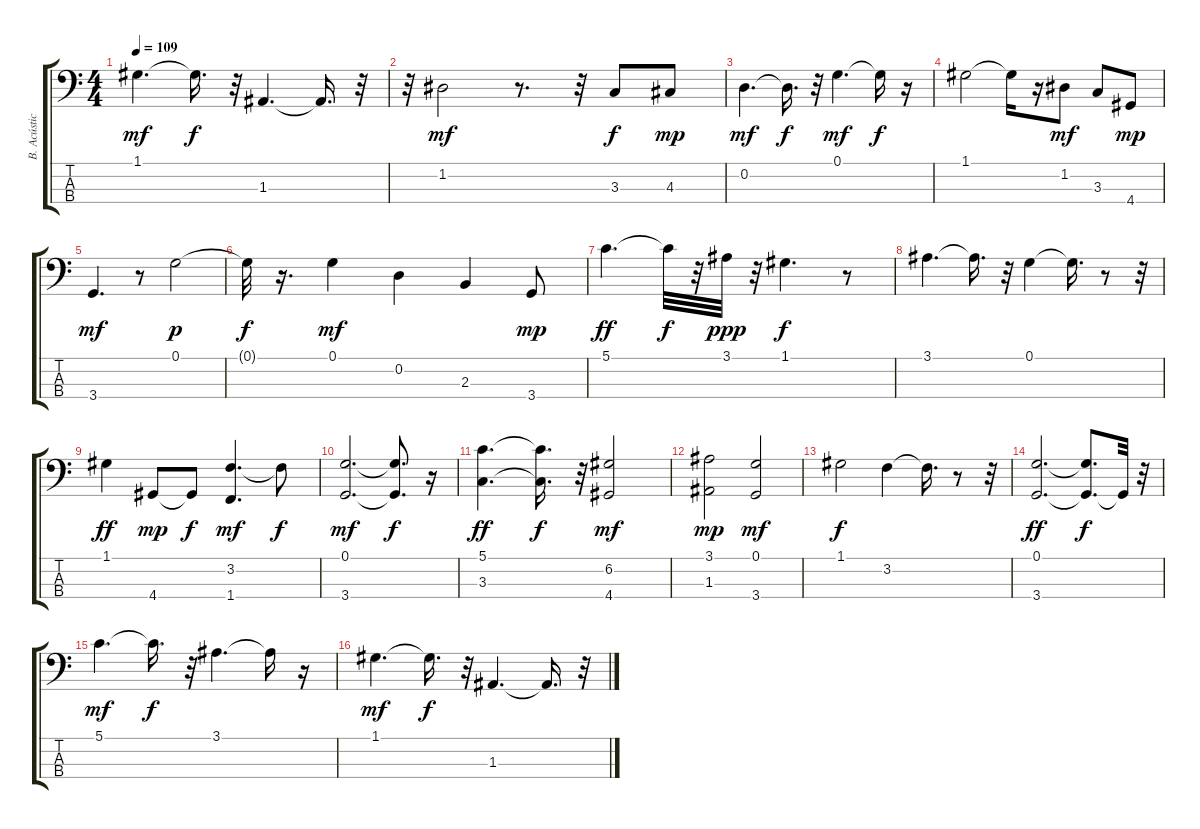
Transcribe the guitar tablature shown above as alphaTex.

\track ("B. Acústico" "B. Acústic") {instrument acousticbass}
\staff {score tabs}
\tuning (G2 D2 A1 E1) {hide}
\ts (4 4)
\tempo 109
\clef f4
\ks c
1.1.4{d dy mf} 1.1{t}.16{d dy f} r.32 1.3.4{d} 1.3{t}.16{d} r.32 |
r.32 1.2.2{dy mf} r.8{d} r.32 3.3.8{dy f} 4.3.8{dy mp} |
0.2.4{d dy mf} 0.2{t}.16{d dy f} r.32 0.1.4{d dy mf} 0.1{t}.16{dy f} r.16 |
1.1.2 1.1{t}.16 r.16 1.2.8{dy mf} 3.3.8 4.4.8{dy mp} |
3.4.4{d dy mf} r.8 0.1.2{dy p} |
0.1{t}.32{dy f} r.16{d} 0.1.4{dy mf} 0.2.4 2.3.4 3.4.8{dy mp} |
5.1.4{d dy ff} 5.1{t}.32{dy f} r.32 3.1.32{dy ppp} r.32 1.1.4{d dy f} r.8 |
3.1.4{d} 3.1{t}.16{d} r.32 0.1.4 0.1{t}.16{d} r.8 r.32 |
1.1.4{dy ff} 4.4.8{dy mp} 4.4{t}.8{dy f} (3.2 1.4).4{d dy mf} 3.2{t}.8{dy f} |
(0.1 3.4).2{d dy mf} (0.1{t} 3.4{t}).8{d dy f} r.16 |
(5.1 3.3).4{d dy ff} (5.1{t} 3.3{t}).16{d dy f} r.32 (6.2 4.4).2{dy mf} |
(3.1 1.3).2{dy mp} (0.1 3.4).2{dy mf} |
1.1.2{dy f} 3.2.4 3.2{t}.16{d} r.8 r.32 |
(0.1 3.4).2{d dy ff} (0.1{t} 3.4{t}).8{d dy f} 3.4{t}.32 r.32 |
5.1.4{d dy mf} 5.1{t}.16{d dy f} r.32 3.1.4{d} 3.1{t}.16 r.16 |
1.1.4{d dy mf} 1.1{t}.16{d dy f} r.32 1.3.4{d} 1.3{t}.16{d} r.32
